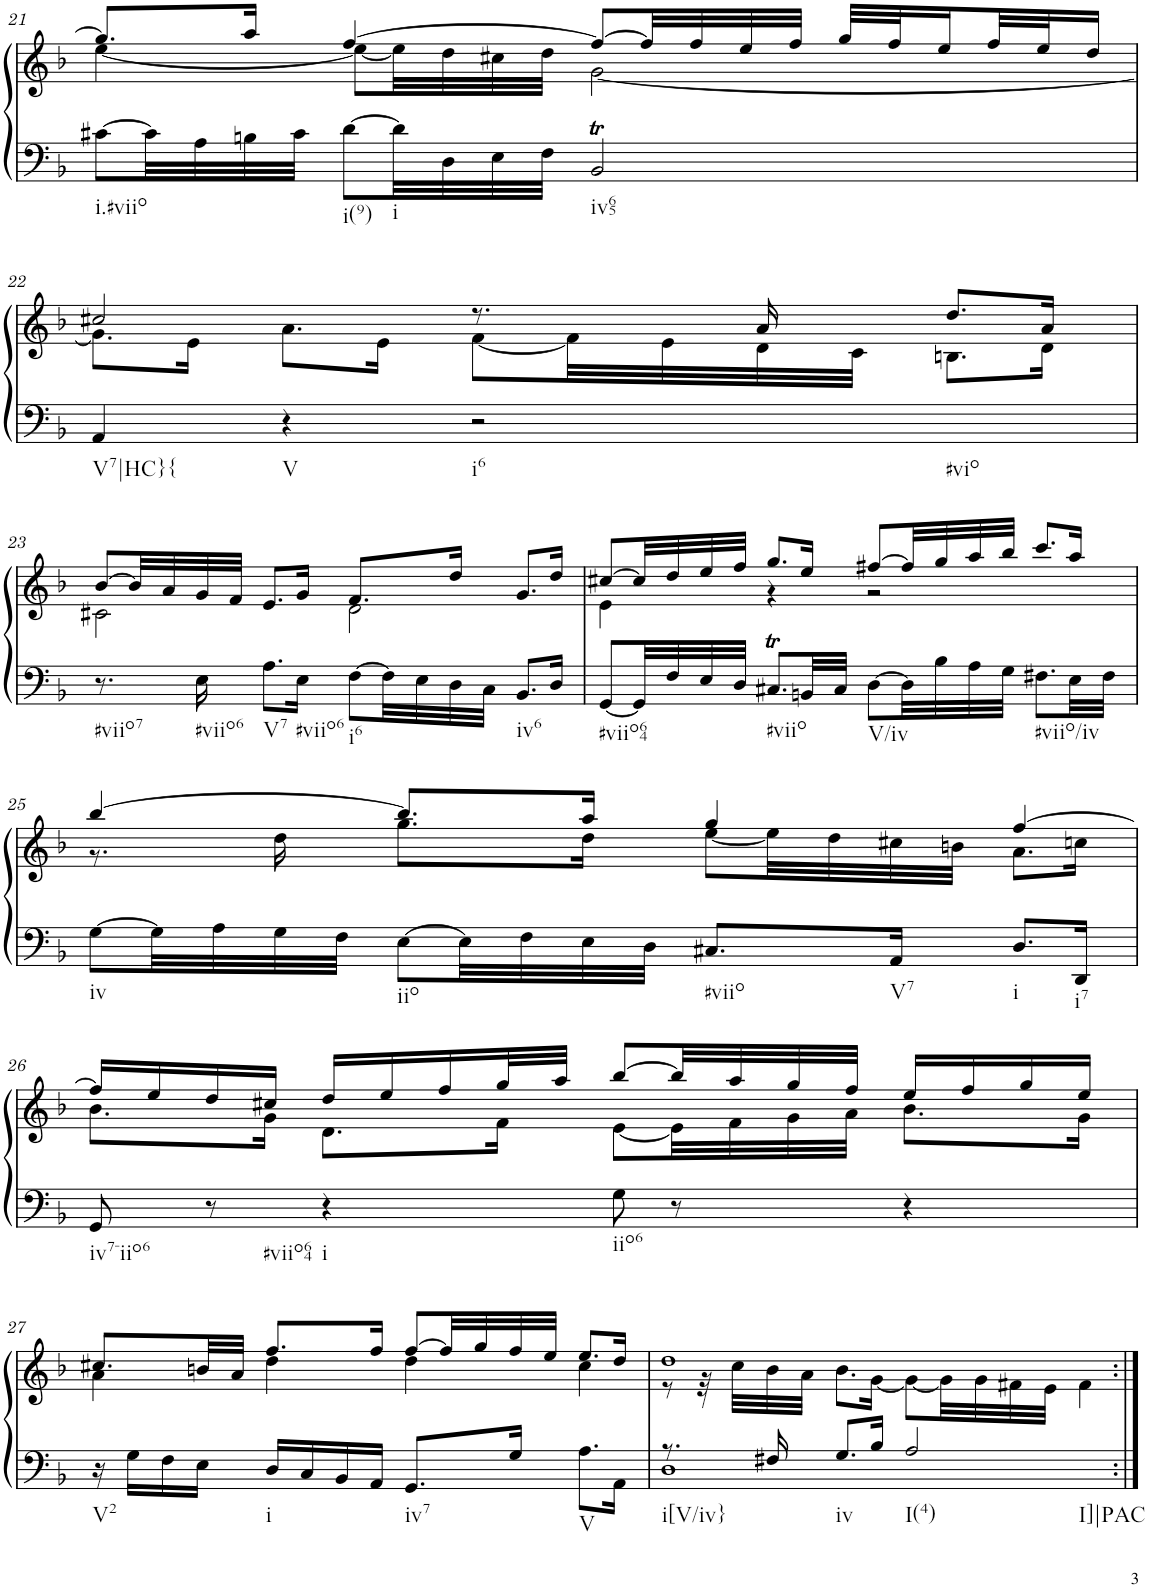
**kern	**kern
*part1	*part1
*staff2	*staff1
*I"Klavier linke Hand	*
!!LO:PB:g=z
*clefF4	*clefG2
*k[b-]	*k[b-]
*M4/4	*M4/4
*met(c)	*met(c)
=21	=21
*	*^
!LO:TX:b:t=i.#viio	!	!
[8c#X\L	8.gg/L]	[4ee\
32c#\LL]	.	.
32A\	.	.
32Bn\	16aa/Jk	.
32c#\JJJ	.	.
!LO:TX:b:t=i(9)	!	!
[8d\L	[4ff/	8ee\L_
!LO:TX:b:t=i	!	!
32d\LL]	.	32ee\LL]
32D\	.	32dd\
32E\	.	32cc#X\
32F\JJJ	.	32dd\JJJ
!LO:TX:b:t=iv65	!	!
2BB-T/	8ff/L_	[2g\
.	32ff/LL]	.
.	32ff/	.
.	32ee/	.
.	32ff/JJJ	.
.	32gg/LLL	.
.	32ff/J	.
.	16ee/	.
.	32ff/L	.
.	32ee/J	.
.	16dd/JJ	.
!!LO:LB:g=z	!!
=22	=22	=22
!LO:TX:b:t=V7|HC}{	!	!
4AA/	2cc#X/	8.g\L]
.	.	16e\Jk
!LO:TX:b:t=V	!	!
4r	.	8.a\L
.	.	16e\Jk
!LO:TX:b:t=i6	!	!
!LO:TX:b:t=#vio	!	!
2r	8.r	[8f\L
.	.	32f\LL]
.	.	32e\
.	16a/	32d\
.	.	32c\JJJ
.	8.dd/L	8.Bn\L
.	16a/Jk	16d\Jk
!!LO:LB:g=z	!!
=23	=23	=23
!LO:TX:b:t=#viio7	!	!
8.r	[8b-/L	2c#X\
.	32b-/LL]	.
.	32a/	.
!LO:TX:b:t=#viio6	!	!
16E\	32g/	.
.	32f/JJJ	.
!LO:TX:b:t=V7	!	!
8.A\L	8.e/L	.
!LO:TX:b:t=#viio6	!	!
16E\Jk	16g/Jk	.
!LO:TX:b:t=i6	!	!
[8F\L	8.f/L	2d\
32F\LL]	.	.
32E\	.	.
32D\	16dd/Jk	.
32C\JJJ	.	.
!LO:TX:b:t=iv6	!	!
8.BB-/L	8.g/L	.
16D/Jk	16dd/Jk	.
=24	=24	=24
!LO:TX:b:t=#viio64	!	!
[8GG/L	[8cc#X/L	4e\
32GG/LL]	32cc#/LL]	.
32F/	32dd/	.
32E/	32ee/	.
32D/JJJ	32ff/JJJ	.
!LO:TX:b:t=#viio	!	!
8.C#Xt/L	8.gg/L	4r
32BBn/LL	16ee/Jk	.
32C#/JJJ	.	.
!LO:TX:b:t=V/iv	!	!
[8D\L	[8ff#X/L	2r
32D\LL]	32ff#/LL]	.
32B-\	32gg/	.
32A\	32aa/	.
32G\JJJ	32bb-/JJJ	.
!LO:TX:b:t=#viio/iv	!	!
8.F#X\L	8.ccc/L	.
32E\LL	16aa/Jk	.
32F#\JJJ	.	.
!!LO:LB:g=z	!!
=25	=25	=25
!LO:TX:b:t=iv	!	!
[8G\L	[4bb-/	8.r
32G\LL]	.	.
32A\	.	.
32G\	.	16dd\
32F\JJJ	.	.
!LO:TX:b:t=iio	!	!
[8E\L	8.bb-/L]	8.gg\L
32E\LL]	.	.
32F\	.	.
32E\	16aa/Jk	16dd\Jk
32D\JJJ	.	.
!LO:TX:b:t=#viio	!	!
8.C#X/L	4gg/	[8ee\L
.	.	32ee\LL]
.	.	32dd\
!LO:TX:b:t=V7	!	!
16AA/Jk	.	32cc#X\
.	.	32bn\JJJ
!LO:TX:b:t=i	!	!
8.D/L	[4ff/	8.a\L
!LO:TX:b:t=i7	!	!
16DD/Jk	.	16ccn\Jk
!!LO:LB:g=z	!!
=26	=26	=26
!LO:TX:b:t=iv7-iio6	!	!
8GG/	16ff/LL]	8.b-\L
.	16ee/	.
!LO:TX:b:t=#viio64	!	!
8r	16dd/	.
.	16cc#X/JJ	16g\Jk
!LO:TX:b:t=i	!	!
4r	16dd/LL	8.d\L
.	16ee/	.
.	16ff/	.
.	32gg/L	16f\Jk
.	32aa/JJJ	.
!LO:TX:b:t=iio6	!	!
8G\	[8bb-/L	[8e\L
8r	32bb-/LL]	32e\LL]
.	32aa/	32f\
.	32gg/	32g\
.	32ff/JJJ	32a\JJJ
4r	16ee/LL	8.b-\L
.	16ff/	.
.	16gg/	.
.	16ee/JJ	16g\Jk
!!LO:LB:g=z	!!
=27	=27	=27
!LO:TX:b:t=V2	!	!
16r	8.cc#X/L	4a\
16G\LL	.	.
16F\	.	.
16E\JJ	32bn/LL	.
.	32a/JJJ	.
!LO:TX:b:t=i	!	!
16D/LL	8.ff/L	4dd\
16C/	.	.
16BB-/	.	.
16AA/JJ	16ff/Jk	.
!LO:TX:b:t=iv7	!	!
8.GG/L	[8ff/L	4dd\
.	32ff/LL]	.
.	32gg/	.
16G/Jk	32ff/	.
.	32ee/JJJ	.
!LO:TX:b:t=V	!	!
8.A\L	8.ee/L	4cc#\
16AA\Jk	16dd/Jk	.
=28	=28	=28
*^	*	*
!LO:TX:b:t=i[V/iv}	!	!	!
8.r	1D	1dd	8r
.	.	.	32r
.	.	.	32cc\LLL
16F#X/	.	.	32b-\
.	.	.	32a\JJJ
!LO:TX:b:t=iv	!	!	!
8.G/L	.	.	8.b-\L
16B-/Jk	.	.	[16g\Jk
!LO:TX:b:t=I(4)	!	!	!
!LO:TX:b:t=I]|PAC	!	!	!
2A/	.	.	8g\L_
.	.	.	32g\LL]
.	.	.	32g\
.	.	.	32f#X\
.	.	.	32e\JJJ
.	.	.	4f#\
*v	*v	*	*
*	*v	*v
=:|!	=:|!
*-	*-
